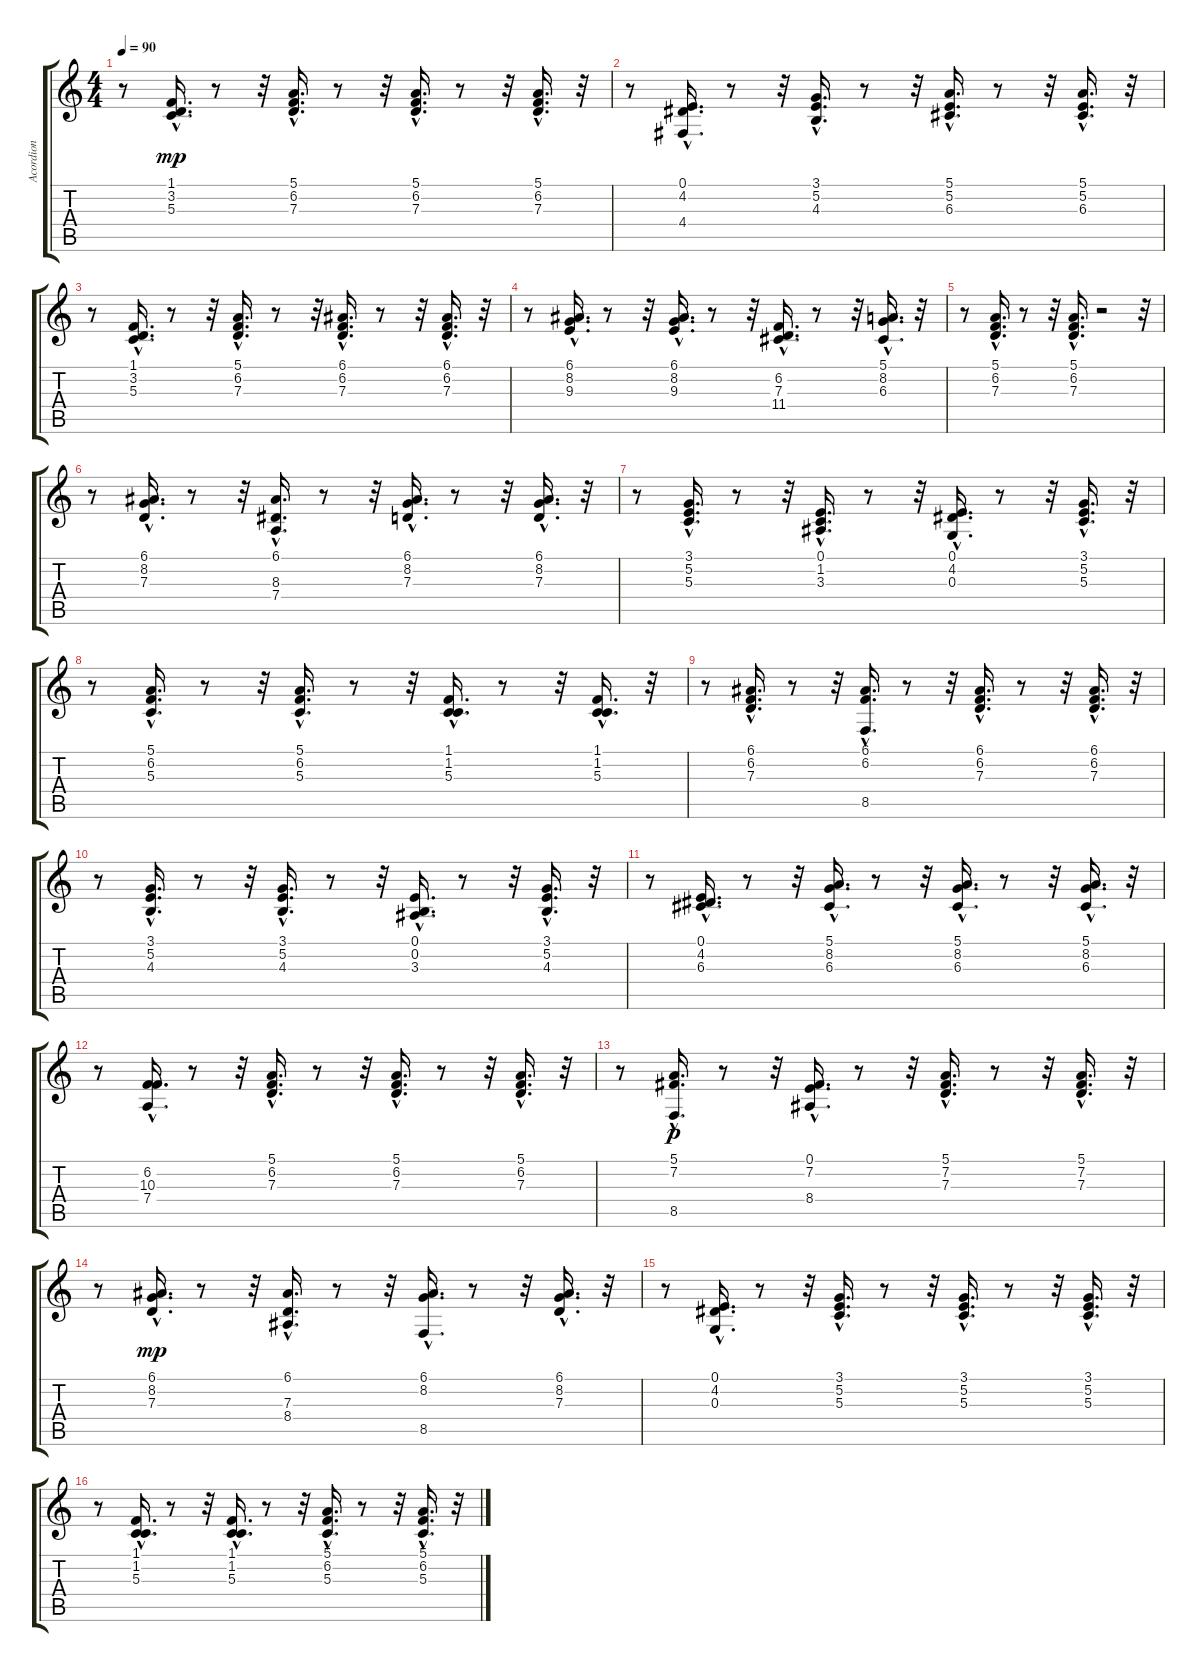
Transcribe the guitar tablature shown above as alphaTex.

\track ("Acordion" "Acordion") {instrument tangoaccordion}
\staff {score tabs}
\tuning (E4 B3 G3 D3 A2 E2) {hide}
\ts (4 4)
\tempo 90
\clef g2
\ks c
r.8{dy mp} (1.1{hac} 3.2{hac} 5.3{hac}).16{d} r.8 r.32 (5.1{hac} 6.2{hac} 7.3{hac}).16{d} r.8 r.32 (5.1{hac} 6.2{hac} 7.3{hac}).16{d} r.8 r.32 (5.1{hac} 6.2{hac} 7.3{hac}).16{d} r.32 |
r.8 (0.1{hac} 4.2{hac} 4.4{hac}).16{d} r.8 r.32 (3.1{hac} 5.2{hac} 4.3{hac}).16{d} r.8 r.32 (5.1{hac} 5.2{hac} 6.3{hac}).16{d} r.8 r.32 (5.1{hac} 5.2{hac} 6.3{hac}).16{d} r.32 |
r.8 (1.1{hac} 3.2{hac} 5.3{hac}).16{d} r.8 r.32 (5.1{hac} 6.2{hac} 7.3{hac}).16{d} r.8 r.32 (6.1{hac} 6.2{hac} 7.3{hac}).16{d} r.8 r.32 (6.1{hac} 6.2{hac} 7.3{hac}).16{d} r.32 |
r.8 (6.1{hac} 8.2{hac} 9.3{hac}).16{d} r.8 r.32 (6.1{hac} 8.2{hac} 9.3{hac}).16{d} r.8 r.32 (6.2{hac} 7.3{hac} 11.4{hac}).16{d} r.8 r.32 (5.1{hac} 8.2{hac} 6.3{hac}).16{d} r.32 |
r.8 (5.1{hac} 6.2{hac} 7.3{hac}).16{d} r.8 r.32 (5.1{hac} 6.2{hac} 7.3{hac}).16{d} r.2 r.32 |
r.8 (6.1{hac} 8.2{hac} 7.3{hac}).16{d} r.8 r.32 (6.1{hac} 8.3{hac} 7.4{hac}).16{d} r.8 r.32 (6.1{hac} 8.2{hac} 7.3{hac}).16{d} r.8 r.32 (6.1{hac} 8.2{hac} 7.3{hac}).16{d} r.32 |
r.8 (3.1{hac} 5.2{hac} 5.3{hac}).16{d} r.8 r.32 (0.1{hac} 1.2{hac} 3.3{hac}).16{d} r.8 r.32 (0.1{hac} 4.2{hac} 0.3{hac}).16{d} r.8 r.32 (3.1{hac} 5.2{hac} 5.3{hac}).16{d} r.32 |
r.8 (5.1{hac} 6.2{hac} 5.3{hac}).16{d} r.8 r.32 (5.1{hac} 6.2{hac} 5.3{hac}).16{d} r.8 r.32 (1.1{hac} 1.2{hac} 5.3{hac}).16{d} r.8 r.32 (1.1{hac} 1.2{hac} 5.3{hac}).16{d} r.32 |
r.8 (6.1{hac} 6.2{hac} 7.3{hac}).16{d} r.8 r.32 (6.1{hac} 6.2{hac} 8.5{hac}).16{d} r.8 r.32 (6.1{hac} 6.2{hac} 7.3{hac}).16{d} r.8 r.32 (6.1{hac} 6.2{hac} 7.3{hac}).16{d} r.32 |
r.8 (3.1{hac} 5.2{hac} 4.3{hac}).16{d} r.8 r.32 (3.1{hac} 5.2{hac} 4.3{hac}).16{d} r.8 r.32 (0.1{hac} 0.2{hac} 3.3{hac}).16{d} r.8 r.32 (3.1{hac} 5.2{hac} 4.3{hac}).16{d} r.32 |
r.8 (0.1{hac} 4.2{hac} 6.3{hac}).16{d} r.8 r.32 (5.1{hac} 8.2{hac} 6.3{hac}).16{d} r.8 r.32 (5.1{hac} 8.2{hac} 6.3{hac}).16{d} r.8 r.32 (5.1{hac} 8.2{hac} 6.3{hac}).16{d} r.32 |
r.8 (6.2{hac} 10.3{hac} 7.4{hac}).16{d} r.8 r.32 (5.1{hac} 6.2{hac} 7.3{hac}).16{d} r.8 r.32 (5.1{hac} 6.2{hac} 7.3{hac}).16{d} r.8 r.32 (5.1{hac} 6.2{hac} 7.3{hac}).16{d} r.32 |
r.8 (5.1{hac} 7.2{hac} 8.5{hac}).16{d dy p} r.8 r.32 (0.1{hac} 7.2{hac} 8.4{hac}).16{d} r.8 r.32 (5.1{hac} 7.2{hac} 7.3{hac}).16{d} r.8 r.32 (5.1{hac} 7.2{hac} 7.3{hac}).16{d} r.32 |
r.8 (6.1{hac} 8.2{hac} 7.3{hac}).16{d dy mp} r.8 r.32 (6.1{hac} 7.3{hac} 8.4{hac}).16{d} r.8 r.32 (6.1{hac} 8.2{hac} 8.5{hac}).16{d} r.8 r.32 (6.1{hac} 8.2{hac} 7.3{hac}).16{d} r.32 |
r.8 (0.1{hac} 4.2{hac} 0.3{hac}).16{d} r.8 r.32 (3.1{hac} 5.2{hac} 5.3{hac}).16{d} r.8 r.32 (3.1{hac} 5.2{hac} 5.3{hac}).16{d} r.8 r.32 (3.1{hac} 5.2{hac} 5.3{hac}).16{d} r.32 |
r.8 (1.1{hac} 1.2{hac} 5.3{hac}).16{d} r.8 r.32 (1.1{hac} 1.2{hac} 5.3{hac}).16{d} r.8 r.32 (5.1{hac} 6.2{hac} 5.3{hac}).16{d} r.8 r.32 (5.1{hac} 6.2{hac} 5.3{hac}).16{d} r.32
